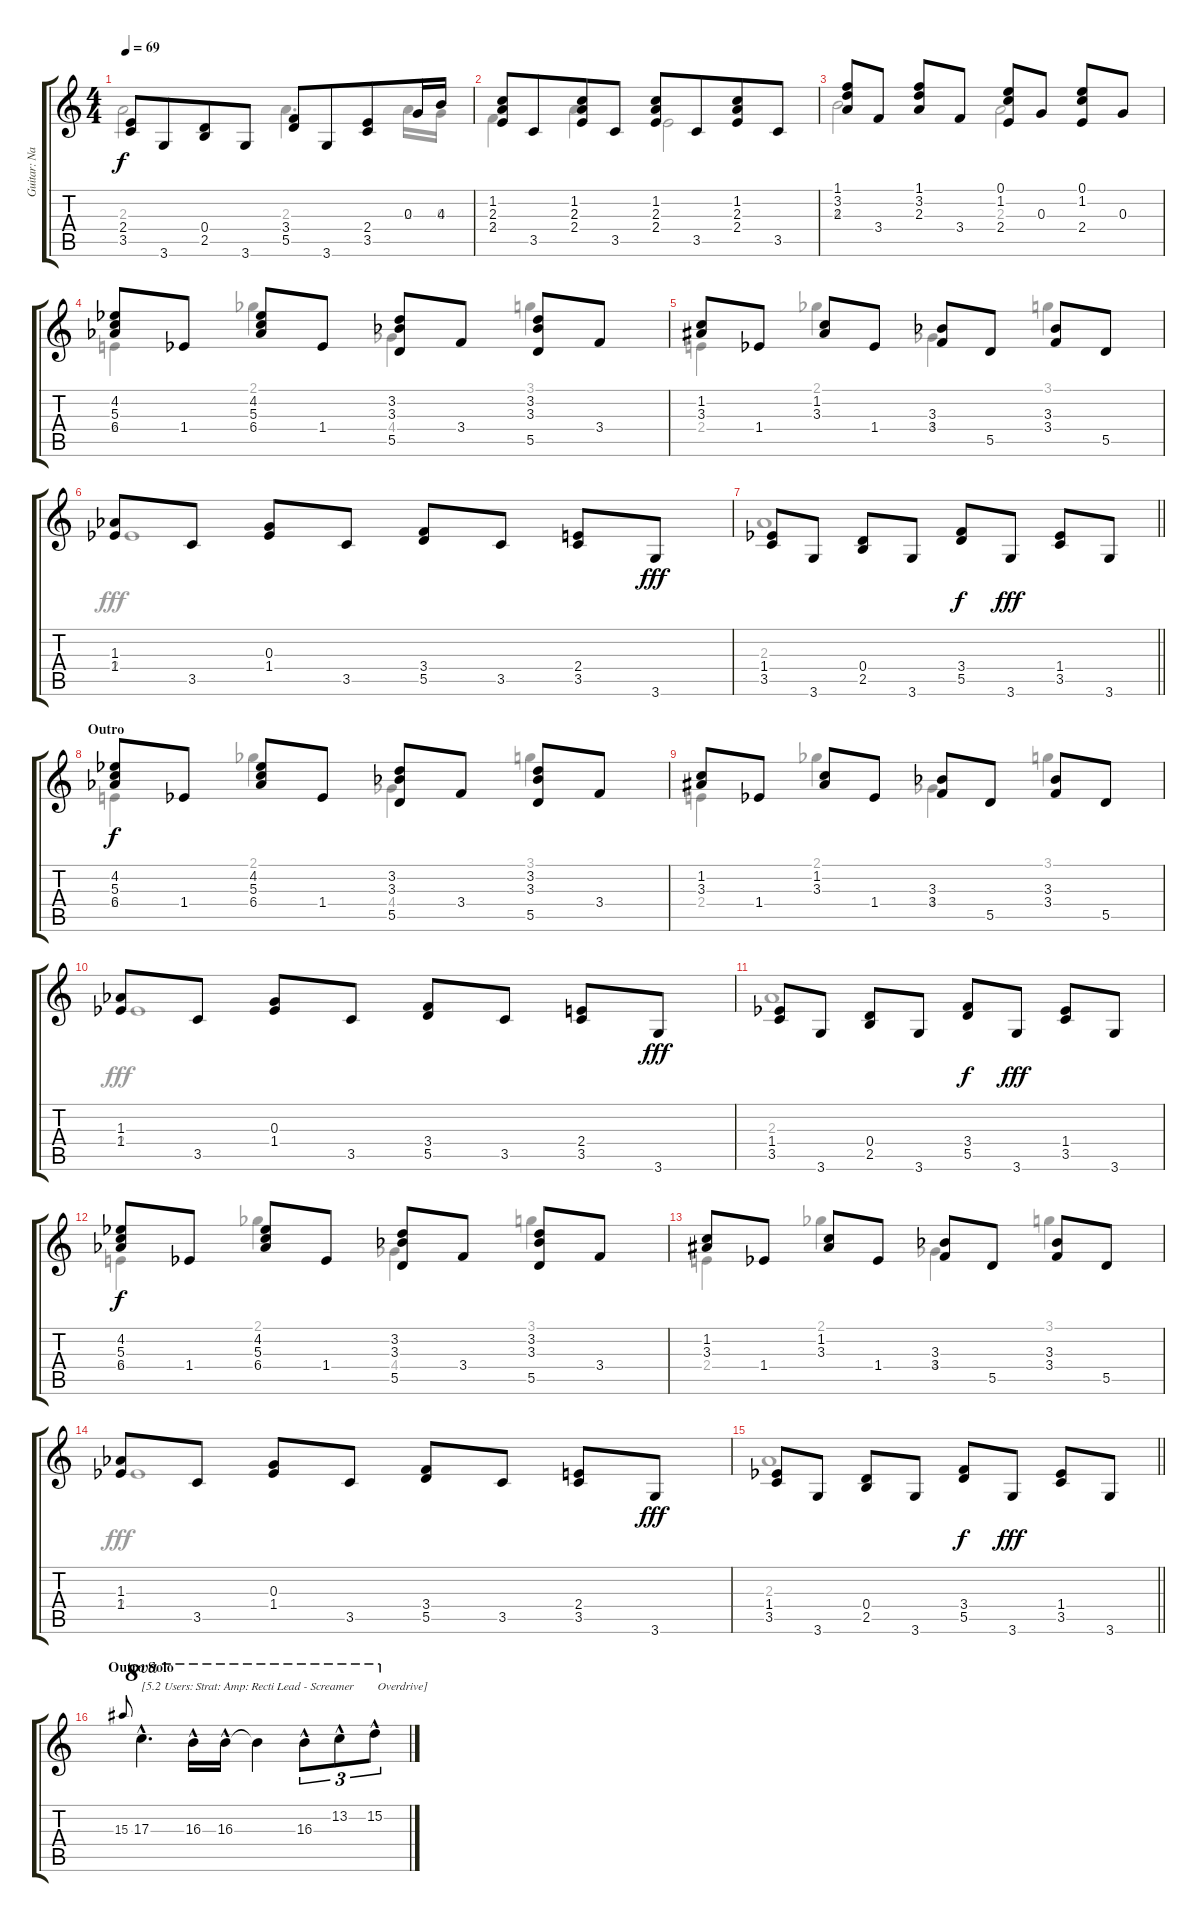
\track ("Guitar: Nancy" "Guitar: Na") {instrument overdrivenguitar}
\staff {score tabs}
\tuning (E4 B3 G3 D3 A2 E2) {hide}
\voice
\ts (4 4)
\tempo 69
\clef g2
\ks c
(2.4 3.5).8{dy f} 3.6.8{beam merge} (0.4 2.5).8 3.6.8 (3.4 5.5).8 3.6.8{beam merge} (2.4 3.5).8 0.3.16 4.3.16 |
(1.2 2.3 2.4).8 3.5.8{beam merge} (1.2 2.3 2.4).8 3.5.8 (1.2 2.3 2.4).8 3.5.8{beam merge} (1.2 2.3 2.4).8 3.5.8 |
(1.1 3.2 2.3).8 3.4.8 (1.1 3.2 2.3).8 3.4.8 (0.1 1.2 2.4).8 0.3.8 (0.1 1.2 2.4).8 0.3.8 |
(4.2{acc b} 5.3 6.4{acc b}).8 1.4{acc b}.8 (4.2{acc b} 5.3 6.4{acc b}).8 1.4{acc b}.8 (3.2 3.3{acc b} 5.5).8 3.4.8 (3.2 3.3{acc b} 5.5).8 3.4.8 |
(1.2 3.3).8 1.4{acc b}.8 (1.2 3.3).8 1.4{acc b}.8 (3.3{acc b} 3.4).8 5.5.8 (3.3{acc b} 3.4).8 5.5.8 |
(1.3{acc b} 1.4{acc b}).8 3.5.8 (0.3 1.4{acc b}).8 3.5.8 (3.4 5.5).8 3.5.8 (2.4 3.5).8 3.6.8{dy fff} |
\barLineRight lightlight
(1.4{acc b} 3.5).8 3.6.8 (0.4 2.5).8 3.6.8 (3.4 5.5).8{dy f} 3.6.8{dy fff} (1.4{acc b} 3.5).8 3.6.8 |
\section ("" "Outro")
(4.2{acc b} 5.3 6.4{acc b}).8{dy f} 1.4{acc b}.8 (4.2{acc b} 5.3 6.4{acc b}).8 1.4{acc b}.8 (3.2 3.3{acc b} 5.5).8 3.4.8 (3.2 3.3{acc b} 5.5).8 3.4.8 |
(1.2 3.3).8 1.4{acc b}.8 (1.2 3.3).8 1.4{acc b}.8 (3.3{acc b} 3.4).8 5.5.8 (3.3{acc b} 3.4).8 5.5.8 |
(1.3{acc b} 1.4{acc b}).8 3.5.8 (0.3 1.4{acc b}).8 3.5.8 (3.4 5.5).8 3.5.8 (2.4 3.5).8 3.6.8{dy fff} |
(1.4{acc b} 3.5).8 3.6.8 (0.4 2.5).8 3.6.8 (3.4 5.5).8{dy f} 3.6.8{dy fff} (1.4{acc b} 3.5).8 3.6.8 |
(4.2{acc b} 5.3 6.4{acc b}).8{dy f} 1.4{acc b}.8 (4.2{acc b} 5.3 6.4{acc b}).8 1.4{acc b}.8 (3.2 3.3{acc b} 5.5).8 3.4.8 (3.2 3.3{acc b} 5.5).8 3.4.8 |
(1.2 3.3).8 1.4{acc b}.8 (1.2 3.3).8 1.4{acc b}.8 (3.3{acc b} 3.4).8 5.5.8 (3.3{acc b} 3.4).8 5.5.8 |
(1.3{acc b} 1.4{acc b}).8 3.5.8 (0.3 1.4{acc b}).8 3.5.8 (3.4 5.5).8 3.5.8 (2.4 3.5).8 3.6.8{dy fff} |
\barLineRight lightlight
(1.4{acc b} 3.5).8 3.6.8 (0.4 2.5).8 3.6.8 (3.4 5.5).8{dy f} 3.6.8{dy fff} (1.4{acc b} 3.5).8 3.6.8 |
\section ("" "Outro Solo")
15.3.8{gr onbeat} 17.3{hac}.4{d ot 8va txt "[5.2 Users: Strat: Amp: Recti Lead - Screamer" volume 13 instrument overdrivenguitar} 16.3{hac}.16{ot 8va} 16.3{hac}.16{ot 8va} 16.3{t}.4{ot 8va} 16.3{hac}.8{tu (3 2) ot 8va} 13.2{hac}.8{tu (3 2) ot 8va} 15.2{hac}.8{tu (3 2) ot 8va txt " Overdrive]"}
\voice
\clef g2
\ottava regular
\simile none
\ks c
2.3.2{dy f} 2.3.4{d} 2.3.16 0.3.16 |
3.4.4 2.3.4 2.4.2 |
4.3.2 2.3.2 |
2.4.4 2.1{acc b}.4 4.4{acc b}.4 3.1.4 |
2.4.4 2.1{acc b}.4 4.4{acc b}.4 3.1.4 |
2.4.1{dy fff} |
\barLineRight lightlight
2.3.1 |
2.4.4{dy f} 2.1{acc b}.4 4.4{acc b}.4 3.1.4 |
2.4.4 2.1{acc b}.4 4.4{acc b}.4 3.1.4 |
2.4.1{dy fff} |
2.3.1 |
2.4.4{dy f} 2.1{acc b}.4 4.4{acc b}.4 3.1.4 |
2.4.4 2.1{acc b}.4 4.4{acc b}.4 3.1.4 |
2.4.1{dy fff} |
\barLineRight lightlight
2.3.1 |
